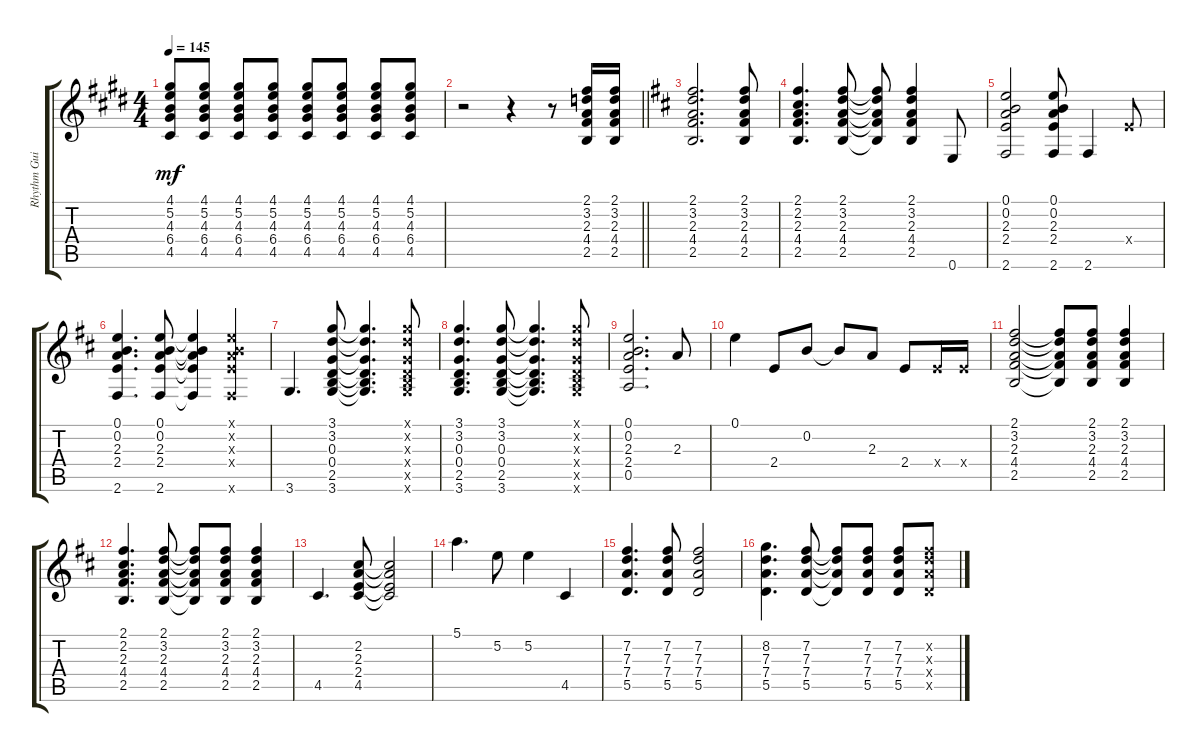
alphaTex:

\track ("Rhythm Guitar" "Rhythm Gui") {instrument electricguitarclean}
\staff {score tabs}
\tuning (E4 B3 G3 D3 A2 E2) {hide}
\ts (4 4)
\tempo 145
\clef g2
\ks e
(4.1 5.2 4.3 6.4 4.5).8{dy mf} (4.1 5.2 4.3 6.4 4.5).8 (4.1 5.2 4.3 6.4 4.5).8 (4.1 5.2 4.3 6.4 4.5).8 (4.1 5.2 4.3 6.4 4.5).8 (4.1 5.2 4.3 6.4 4.5).8 (4.1 5.2 4.3 6.4 4.5).8 (4.1 5.2 4.3 6.4 4.5).8 |
\barLineRight lightlight
r.2 r.4 r.8 (2.1 3.2 2.3 4.4 2.5).16 (2.1 3.2 2.3 4.4 2.5).16 |
\ks d
(2.1 3.2 2.3 4.4 2.5).2{d} (2.1 3.2 2.3 4.4 2.5).8 |
(2.1 2.2 2.3 4.4 2.5).4{d} (2.1 3.2 2.3 4.4 2.5).8 (2.1{t} 3.2{t} 2.3{t} 4.4{t} 2.5{t}).8 (2.1 3.2 2.3 4.4 2.5).4 0.6.8 |
(0.1 0.2 2.3 2.4 2.6).2 (0.1 0.2 2.3 2.4 2.6).8 2.6.4 2.4{x}.8 |
(0.1 0.2 2.3 2.4 2.6).4{d} (0.1 0.2 2.3 2.4 2.6).8 (0.1{t} 0.2{t} 2.3{t} 2.4{t} 2.6{t}).4 (0.1{x} 0.2{x} 2.3{x} 2.4{x} 2.6{x}).4 |
3.6.4{d} (3.1 3.2 0.3 0.4 2.5 3.6).8 (3.1{t} 3.2{t} 0.3{t} 0.4{t} 2.5{t} 3.6{t}).4{d} (3.1{x} 3.2{x} 0.3{x} 0.4{x} 2.5{x} 3.6{x}).8 |
(3.1 3.2 0.3 0.4 2.5 3.6).4{d} (3.1 3.2 0.3 0.4 2.5 3.6).8 (3.1{t} 3.2{t} 0.3{t} 0.4{t} 2.5{t} 3.6{t}).4{d} (3.1{x} 3.2{x} 0.3{x} 0.4{x} 2.5{x} 3.6{x}).8 |
(0.1 0.2 2.3 2.4 0.5).2{d} 2.3.8 |
0.1.4 2.4.8 0.2.8 0.2{t}.8 2.3.8 2.4.8 2.4{x}.16 2.4{x}.16 |
(2.1 3.2 2.3 4.4 2.5).2 (2.1{t} 3.2{t} 2.3{t} 4.4{t} 2.5{t}).8 (2.1 3.2 2.3 4.4 2.5).8 (2.1 3.2 2.3 4.4 2.5).4 |
(2.1 2.2 2.3 4.4 2.5).4{d} (2.1 3.2 2.3 4.4 2.5).8 (2.1{t} 3.2{t} 2.3{t} 4.4{t} 2.5{t}).8 (2.1 3.2 2.3 4.4 2.5).8 (2.1 3.2 2.3 4.4 2.5).4 |
4.5.4{d} (2.2 2.3 2.4 4.5).8 (2.2{t} 2.3{t} 2.4{t} 4.5{t}).2 |
5.1.4{d} 5.2.8 5.2.4 4.5.4 |
(7.2 7.3 7.4 5.5).4{d} (7.2 7.3 7.4 5.5).8 (7.2 7.3 7.4 5.5).2 |
(8.2 7.3 7.4 5.5).4{d} (7.2 7.3 7.4 5.5).8 (7.2{t} 7.3{t} 7.4{t} 5.5{t}).8 (7.2 7.3 7.4 5.5).8 (7.2 7.3 7.4 5.5).8 (7.2{x} 7.3{x} 7.4{x} 5.5{x}).8
